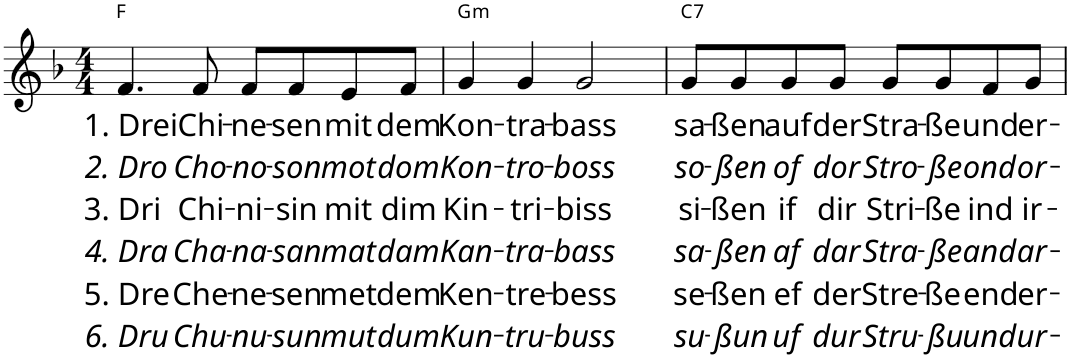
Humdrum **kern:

**kern	**text	**text	**text	**text	**text	**text	**harte
*part1	*part1	*part1	*part1	*part1	*part1	*part1	*part1
*staff1	*staff1	*staff1	*staff1	*staff1	*staff1	*staff1	*
*I"Piano	*	*	*	*	*	*	*
*I'Pno.	*	*	*	*	*	*	*
*clefG2	*	*	*	*	*	*	*
*k[b-]	*	*	*	*	*	*	*
*M4/4	*	*	*	*	*	*	*
=1	=1	=1	=1	=1	=1	=1	=1
!	!LO:LY:b	!LO:LY:b	!LO:LY:b	!LO:LY:b	!LO:LY:b	!LO:LY:b	!
4.f/	1. Drei	2. Dro	3. Dri	4. Dra	5. Dre	6. Dru	F:maj
!	!LO:LY:b	!LO:LY:b	!LO:LY:b	!LO:LY:b	!LO:LY:b	!LO:LY:b	!
8f/	Chi-	Cho-	Chi-	Cha-	Che-	Chu-	.
!	!LO:LY:b	!LO:LY:b	!LO:LY:b	!LO:LY:b	!LO:LY:b	!LO:LY:b	!
8f/L	-ne-	-no-	-ni-	-na-	-ne-	-nu-	.
!	!LO:LY:b	!LO:LY:b	!LO:LY:b	!LO:LY:b	!LO:LY:b	!LO:LY:b	!
8f/	-sen	-son	-sin	-san	-sen	-sun	.
!	!LO:LY:b	!LO:LY:b	!LO:LY:b	!LO:LY:b	!LO:LY:b	!LO:LY:b	!
8e/	mit	mot	mit	mat	met	mut	.
!	!LO:LY:b	!LO:LY:b	!LO:LY:b	!LO:LY:b	!LO:LY:b	!LO:LY:b	!
8f/J	dem	dom	dim	dam	dem	dum	.
=2	=2	=2	=2	=2	=2	=2	=2
!	!LO:LY:b	!LO:LY:b	!LO:LY:b	!LO:LY:b	!LO:LY:b	!LO:LY:b	!LO:H:kt=m
4g/	Kon-	Kon-	Kin-	Kan-	Ken-	Kun-	G:min
!	!LO:LY:b	!LO:LY:b	!LO:LY:b	!LO:LY:b	!LO:LY:b	!LO:LY:b	!
4g/	-tra-	-tro-	-tri-	-tra-	-tre-	-tru-	.
!	!LO:LY:b	!LO:LY:b	!LO:LY:b	!LO:LY:b	!LO:LY:b	!LO:LY:b	!
2g/	-bass	-boss	-biss	-bass	-bess	-buss	.
=3	=3	=3	=3	=3	=3	=3	=3
!	!LO:LY:b	!LO:LY:b	!LO:LY:b	!LO:LY:b	!LO:LY:b	!LO:LY:b	!LO:H:kt=7
8g/L	sa-	so-	si-	sa-	se-	su-	C:7
!	!LO:LY:b	!LO:LY:b	!LO:LY:b	!LO:LY:b	!LO:LY:b	!LO:LY:b	!
8g/	-ßen	-ßen	-ßen	-ßen	-ßen	-ßun	.
!	!LO:LY:b	!LO:LY:b	!LO:LY:b	!LO:LY:b	!LO:LY:b	!LO:LY:b	!
8g/	auf	of	if	af	ef	uf	.
!	!LO:LY:b	!LO:LY:b	!LO:LY:b	!LO:LY:b	!LO:LY:b	!LO:LY:b	!
8g/J	der	dor	dir	dar	der	dur	.
!	!LO:LY:b	!LO:LY:b	!LO:LY:b	!LO:LY:b	!LO:LY:b	!LO:LY:b	!
8g/L	Stra-	Stro-	Stri-	Stra-	Stre-	Stru-	.
!	!LO:LY:b	!LO:LY:b	!LO:LY:b	!LO:LY:b	!LO:LY:b	!LO:LY:b	!
8g/	-ße	-ße	-ße	-ße	-ße	-ßu	.
!	!LO:LY:b	!LO:LY:b	!LO:LY:b	!LO:LY:b	!LO:LY:b	!LO:LY:b	!
8f/	und	ond	ind	and	end	und	.
!	!LO:LY:b	!LO:LY:b	!LO:LY:b	!LO:LY:b	!LO:LY:b	!LO:LY:b	!
8g/J	er-	or-	ir-	ar-	er-	ur-	.
=	=	=	=	=	=	=	=
*-	*-	*-	*-	*-	*-	*-	*-
